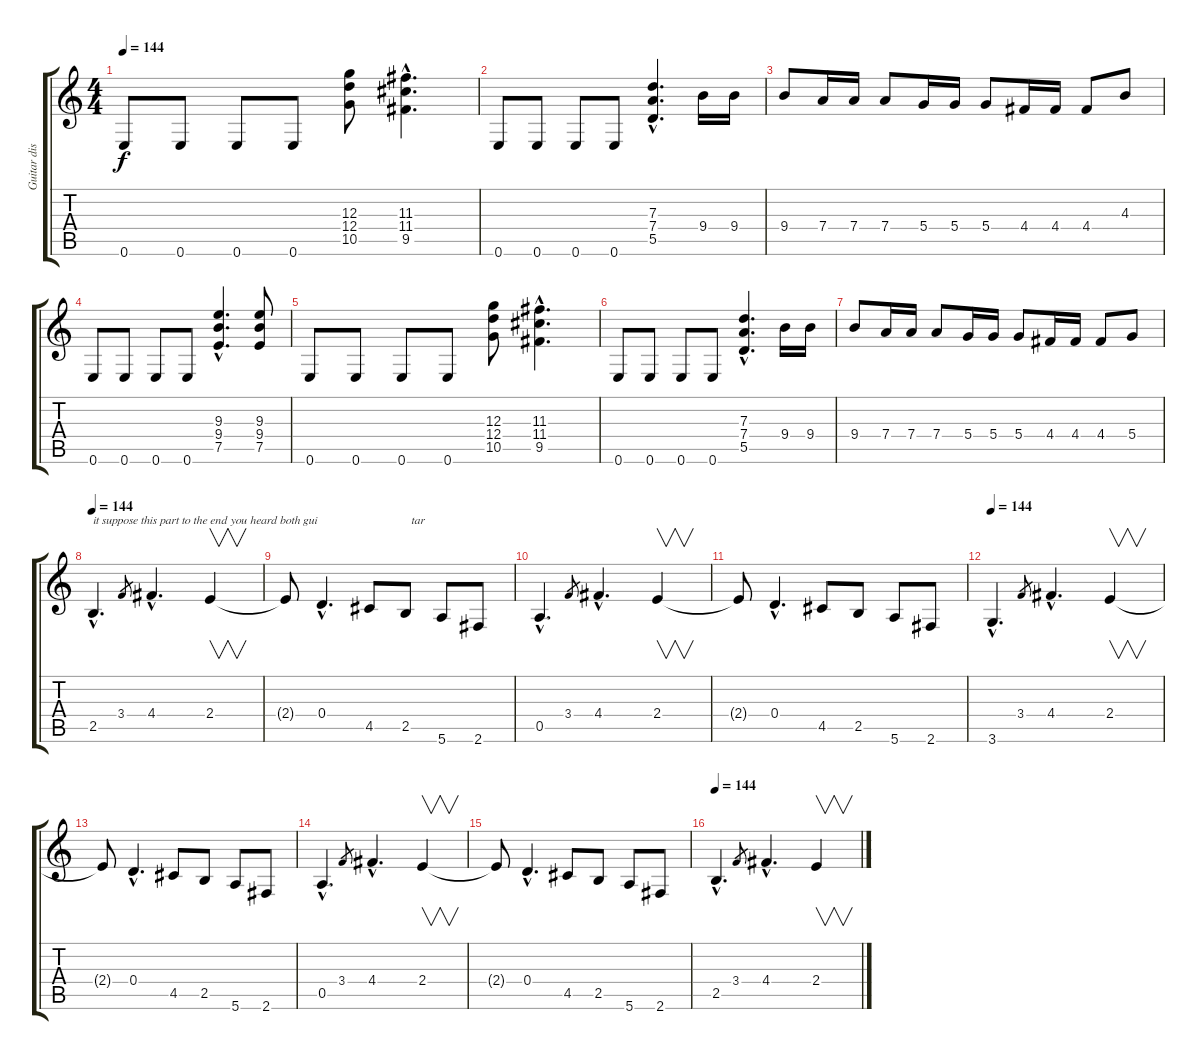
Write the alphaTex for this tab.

\track ("Guitar distortion 4" "Guitar dis") {instrument distortionguitar}
\staff {score tabs}
\tuning (E4 B3 G3 D3 A2 E2) {hide}
\ts (4 4)
\tempo 144
\clef g2
\ks c
0.6.8{dy f} 0.6.8 0.6.8 0.6.8 (12.3 12.4 10.5).8 (11.3{hac} 11.4{hac} 9.5{hac}).4{d} |
0.6.8 0.6.8 0.6.8 0.6.8 (7.3{hac} 7.4{hac} 5.5{hac}).4{d} 9.4.16 9.4.16 |
9.4.8 7.4.16 7.4.16 7.4.8 5.4.16 5.4.16 5.4.8 4.4.16 4.4.16 4.4.8 4.3.8 |
0.6.8 0.6.8 0.6.8 0.6.8 (9.3{hac} 9.4{hac} 7.5{hac}).4{d} (9.3 9.4 7.5).8 |
0.6.8 0.6.8 0.6.8 0.6.8 (12.3 12.4 10.5).8 (11.3{hac} 11.4{hac} 9.5{hac}).4{d} |
0.6.8 0.6.8 0.6.8 0.6.8 (7.3{hac} 7.4{hac} 5.5{hac}).4{d} 9.4.16 9.4.16 |
9.4.8 7.4.16 7.4.16 7.4.8 5.4.16 5.4.16 5.4.8 4.4.16 4.4.16 4.4.8 5.4.8 |
\tempo 144
2.5{hac}.4{d txt "it suppose this part to the end you heard both gui" balance 8} 3.4.8{gr} 4.4{hac}.4{d} 2.4.4{v} |
2.4{t}.8 0.4{hac}.4{d} 4.5.8 2.5.8{txt "  tar"} 5.6.8 2.6.8 |
0.5{hac}.4{d} 3.4.8{gr} 4.4{hac}.4{d} 2.4.4{v} |
2.4{t}.8 0.4{hac}.4{d} 4.5.8 2.5.8 5.6.8 2.6.8 |
\tempo 144
3.6{hac}.4{d} 3.4.8{gr} 4.4{hac}.4{d} 2.4.4{v} |
2.4{t}.8 0.4{hac}.4{d} 4.5.8 2.5.8 5.6.8 2.6.8 |
0.5{hac}.4{d} 3.4.8{gr} 4.4{hac}.4{d} 2.4.4{v} |
2.4{t}.8 0.4{hac}.4{d} 4.5.8 2.5.8 5.6.8 2.6.8 |
\tempo 144
2.5{hac}.4{d} 3.4.8{gr} 4.4{hac}.4{d} 2.4.4{v}
